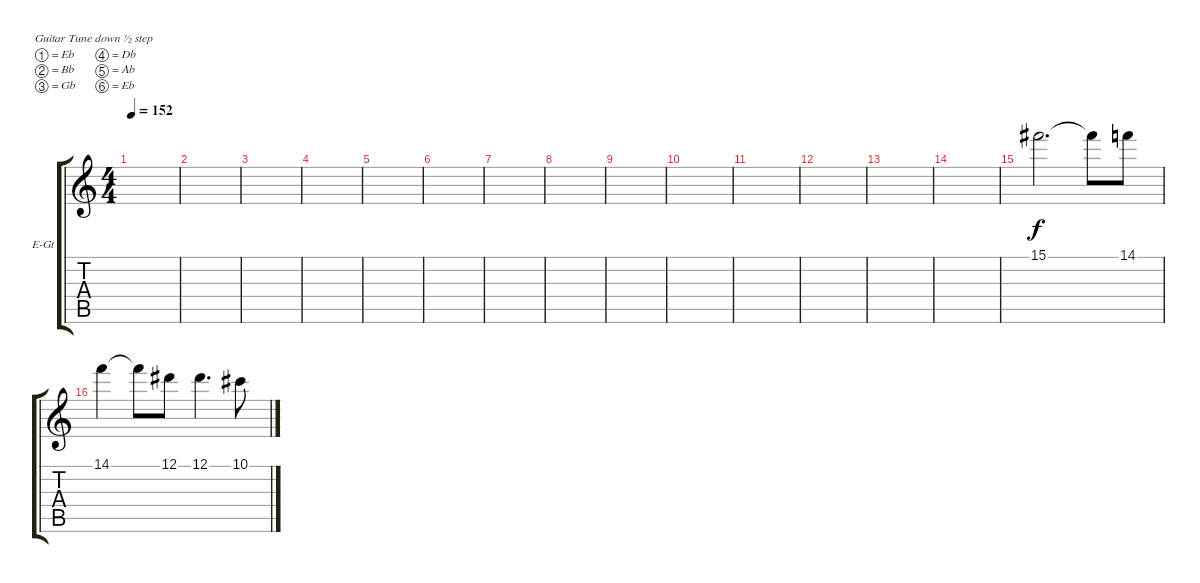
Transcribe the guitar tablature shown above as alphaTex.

\bracketExtendMode groupsimilarinstruments
\firstSystemTrackNameOrientation horizontal
\otherSystemsTrackNameOrientation horizontal
\track ("Lead" "E-Gt") {instrument distortionguitar}
\staff {score tabs}
\tuning (Eb4 Bb3 Gb3 Db3 Ab2 Eb2)
\ts (4 4)
\tempo 152
\clef g2
\ks c
|
|
|
|
|
|
|
|
|
|
|
|
|
|
15.1.2{d} 15.1{t}.8 14.1.8 |
14.1.4 14.1{t}.8 12.1.8 12.1.4{d} 10.1.8
